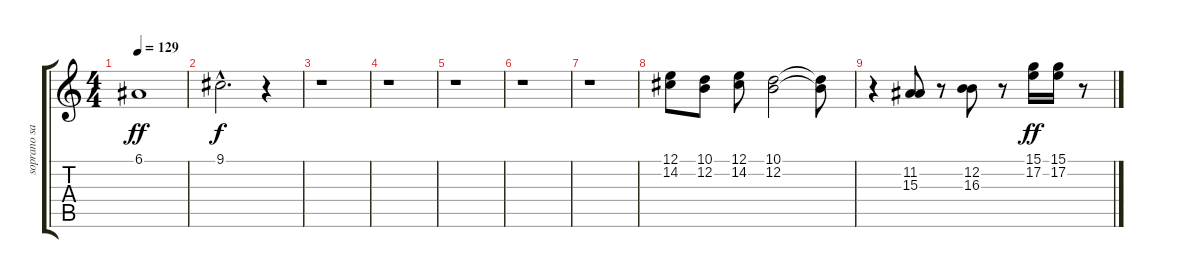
\track ("soprano sax" "soprano sa") {instrument sopranosax}
\staff {score tabs}
\tuning (E4 B3 G3 D3 A2 E2) {hide}
\ts (4 4)
\tempo 129
\clef g2
\ks c
6.1.1{dy ff volume 8} |
9.1{hac}.2{d dy f volume 8} r.4 |
r.1 |
r.1 |
r.1 |
r.1 |
r.1 |
(12.1 14.2).8{volume 12} (10.1 12.2).8 (12.1 14.2).8 (10.1 12.2).2 (10.1{t} 12.2{t}).8 |
r.4 (11.2 15.3).8 r.8 (12.2 16.3).8 r.8 (15.1 17.2).16{dy ff} (15.1 17.2).16 r.8
